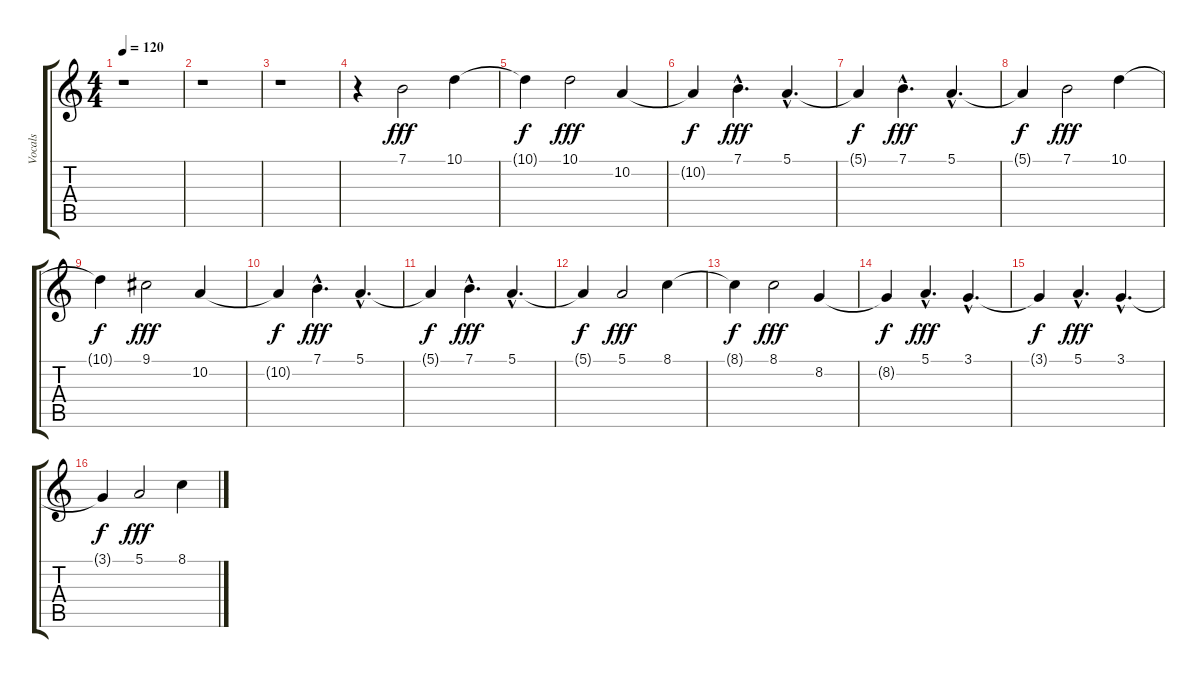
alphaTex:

\track ("Vocals" "Vocals") {instrument lead3calliope}
\staff {score tabs}
\tuning (E4 B3 G3 D3 A2 D2) {hide}
\ts (4 4)
\tempo 120
\clef g2
\ks c
r.1{dy f} |
r.1 |
r.1 |
r.4 7.1.2{dy fff} 10.1.4 |
10.1{t}.4{dy f} 10.1.2{dy fff} 10.2.4 |
10.2{t}.4{dy f} 7.1{hac}.4{d dy fff} 5.1{hac}.4{d} |
5.1{t}.4{dy f} 7.1{hac}.4{d dy fff} 5.1{hac}.4{d} |
5.1{t}.4{dy f} 7.1.2{dy fff} 10.1.4 |
10.1{t}.4{dy f} 9.1.2{dy fff} 10.2.4 |
10.2{t}.4{dy f} 7.1{hac}.4{d dy fff} 5.1{hac}.4{d} |
5.1{t}.4{dy f} 7.1{hac}.4{d dy fff} 5.1{hac}.4{d} |
5.1{t}.4{dy f} 5.1.2{dy fff} 8.1.4 |
8.1{t}.4{dy f} 8.1.2{dy fff} 8.2.4 |
8.2{t}.4{dy f} 5.1{hac}.4{d dy fff} 3.1{hac}.4{d} |
3.1{t}.4{dy f} 5.1{hac}.4{d dy fff} 3.1{hac}.4{d} |
3.1{t}.4{dy f} 5.1.2{dy fff} 8.1.4
